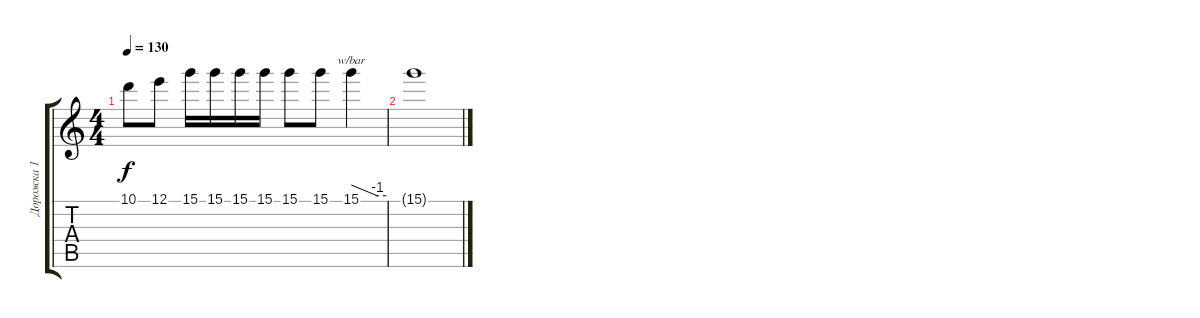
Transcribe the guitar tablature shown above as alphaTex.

\track ("Дорожка 1" "Дорожка 1") {instrument electricguitarjazz}
\staff {score tabs}
\tuning (E4 B3 G3 D3 A2 E2) {hide}
\ts (4 4)
\tempo 130
\clef g2
\ks c
10.1.8{dy f} 12.1.8 15.1.16 15.1.16 15.1.16 15.1.16 15.1.8 15.1.8 15.1.4{tbe (custom default 0 0 45 -4 60 -4)} |
15.1{t}.1
